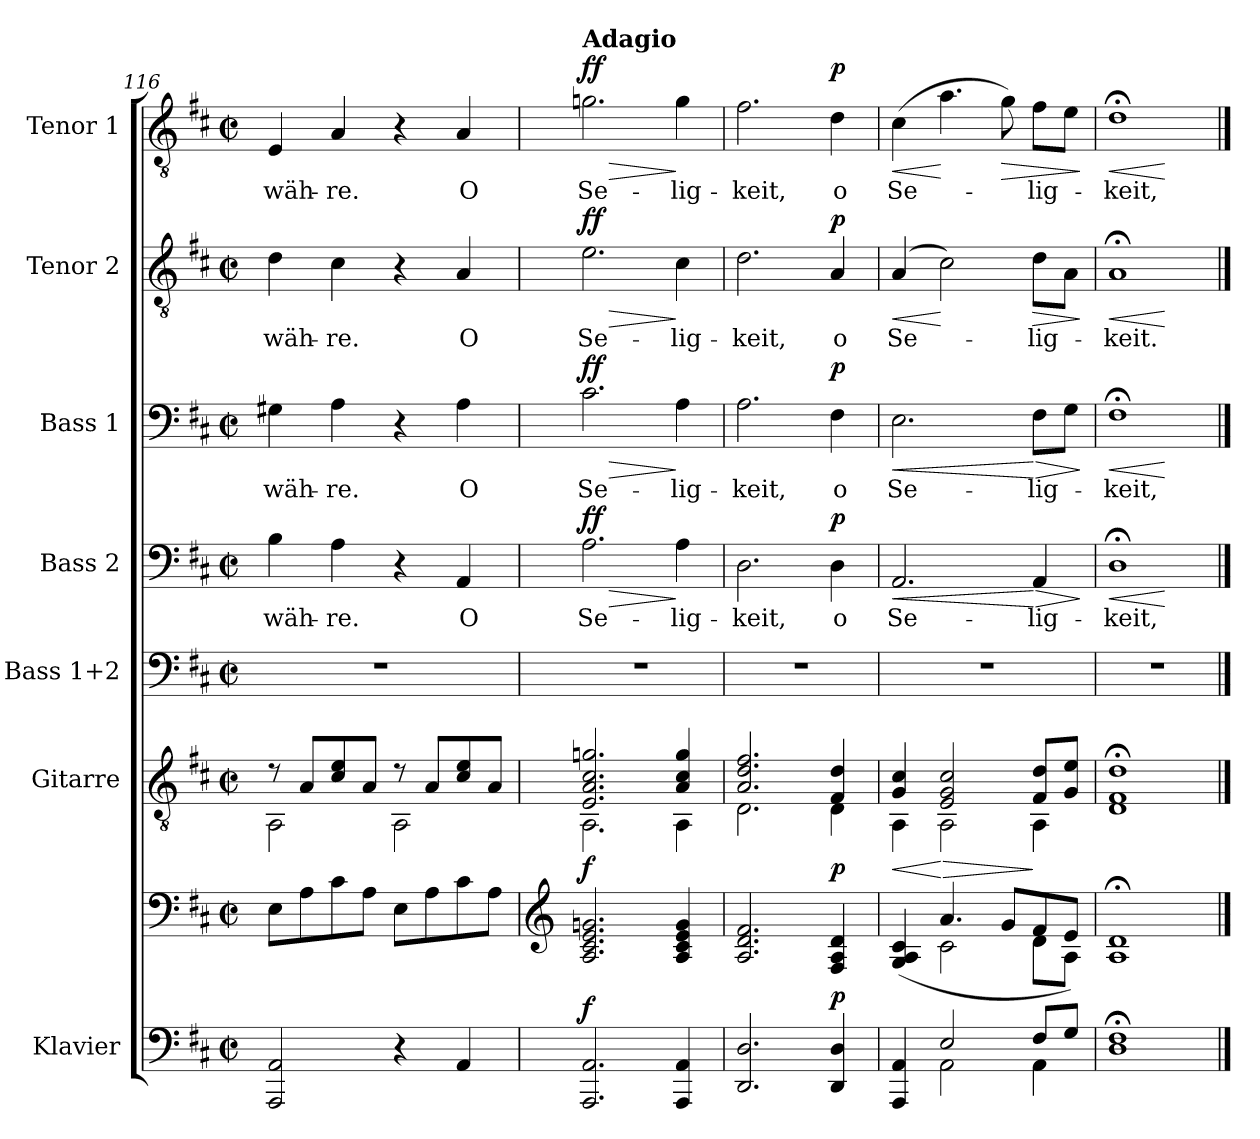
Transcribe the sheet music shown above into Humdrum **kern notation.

**kern	**kern	**dynam	**kern	**dynam	**kern	**kern	**text	**dynam	**kern	**text	**dynam	**kern	**text	**dynam	**kern	**text	**dynam
*part7	*part7	*part7	*part6	*part6	*part5	*part4	*part4	*part4	*part3	*part3	*part3	*part2	*part2	*part2	*part1	*part1	*part1
*staff8	*staff7	*staff7/8	*staff6	*staff6	*staff5	*staff4	*staff4	*staff4	*staff3	*staff3	*staff3	*staff2	*staff2	*staff2	*staff1	*staff1	*staff1
*I"Klavier	*	*	*I"Gitarre	*	*I"Bass 1+2	*I"Bass 2	*	*	*I"Bass 1	*	*	*I"Tenor 2	*	*	*I"Tenor 1	*	*
*clefF4	*clefF4	*	*clefGv2	*	*clefF4	*clefF4	*	*	*clefF4	*	*	*clefGv2	*	*	*clefGv2	*	*
*k[f#c#]	*k[f#c#]	*	*k[f#c#]	*	*k[f#c#]	*k[f#c#]	*	*	*k[f#c#]	*	*	*k[f#c#]	*	*	*k[f#c#]	*	*
*M2/2	*M2/2	*	*M2/2	*	*M2/2	*M2/2	*	*	*M2/2	*	*	*M2/2	*	*	*M2/2	*	*
*met(c|)	*met(c|)	*	*met(c|)	*	*met(c|)	*met(c|)	*	*	*met(c|)	*	*	*met(c|)	*	*	*met(c|)	*	*
=116	=116	=116	=116	=116	=116	=116	=116	=116	=116	=116	=116	=116	=116	=116	=116	=116	=116
*	*	*	*^	*	*	*	*	*	*	*	*	*	*	*	*	*	*
!	!	!	!	!	!	!	!	!LO:LY:b	!	!	!LO:LY:b	!	!	!LO:LY:b	!	!	!LO:LY:b	!
2AAA/ 2AA/	8E\L	.	8r	2AA\	.	1r	4B\	-wäh-	.	4G#X\	-wäh-	.	4d\	-wäh-	.	4E/	-wäh-	.
.	8A\	.	8A/L	.	.	.	.	.	.	.	.	.	.	.	.	.	.	.
!	!	!	!	!	!	!	!	!LO:LY:b	!	!	!LO:LY:b	!	!	!LO:LY:b	!	!	!LO:LY:b	!
.	8c#\	.	8c#/ 8e/	.	.	.	4A\	-re.	.	4A\	-re.	.	4c#\	-re.	.	4A/	-re.	.
.	8A\J	.	8A/J	.	.	.	.	.	.	.	.	.	.	.	.	.	.	.
4r	8E\L	.	8r	2AA\	.	.	4r	.	.	4r	.	.	4r	.	.	4r	.	.
.	8A\	.	8A/L	.	.	.	.	.	.	.	.	.	.	.	.	.	.	.
!	!	!	!	!	!	!	!	!LO:LY:b	!	!	!LO:LY:b	!	!	!LO:LY:b	!	!	!LO:LY:b	!
4AA/	8c#\	.	8c#/ 8e/	.	.	.	4AA/	O	.	4A\	O	.	4A/	O	.	4A/	O	.
.	8A\J	.	8A/J	.	.	.	.	.	.	.	.	.	.	.	.	.	.	.
=117	=117	=117	=117	=117	=117	=117	=117	=117	=117	=117	=117	=117	=117	=117	=117	=117	=117	=117
*	*clefG2	*	*	*	*	*	*	*	*	*	*	*	*	*	*	*	*	*
!	!	!	!	!	!	!	!	!	!	!	!	!	!	!	!	!LO:TX:a:B:t=Adagio	!	!
!	!	!LO:DY:a=2	!	!	!LO:DY:b	!	!	!LO:LY:b	!LO:HP:b	!	!LO:LY:b	!LO:HP:b	!	!LO:LY:b	!LO:HP:b	!	!LO:LY:b	!LO:HP:b
!	!	!	!	!	!	!	!	!	!LO:DY:n=1:a	!	!	!LO:DY:n=1:a	!	!	!LO:DY:n=1:a	!	!	!LO:DY:n=1:a
2.AAA/ 2.AA/	2.A/ 2.c#/ 2.e/ 2.gn/	f	2.E/ 2.A/ 2.c#/ 2.gn/	2.AA\	f	1r	2.A\	Se-	> ff	2.c#\	Se-	> ff	2.e\	Se-	> ff	2.gn\	Se-	> ff
!	!	!	!	!	!	!	!	!LO:LY:b	!	!	!LO:LY:b	!	!	!LO:LY:b	!	!	!LO:LY:b	!
4AAA/ 4AA/	4A/ 4c#/ 4e/ 4g/	.	4A/ 4c#/ 4g/	4AA\	.	.	4A\	-lig-	]	4A\	-lig-	]	4c#\	-lig-	]	4g\	-lig-	]
=118	=118	=118	=118	=118	=118	=118	=118	=118	=118	=118	=118	=118	=118	=118	=118	=118	=118	=118
!	!	!	!	!	!	!	!	!LO:LY:b	!	!	!LO:LY:b	!	!	!LO:LY:b	!	!	!LO:LY:b	!
2.DD/ 2.D/	2.A/ 2.d/ 2.f#/	.	2.A/ 2.d/ 2.f#/	2.D\	.	1r	2.D\	-keit,	.	2.A\	-keit,	.	2.d\	-keit,	.	2.f#\	-keit,	.
!	!	!LO:DY:a=2	!	!	!LO:DY:b	!	!	!LO:LY:b	!LO:DY:a	!	!LO:LY:b	!LO:DY:a	!	!LO:LY:b	!LO:DY:a	!	!LO:LY:b	!LO:DY:a
4DD/ 4D/	4F#/ 4A/ 4d/	p	4F#/ 4d/	4D\	p	.	4D\	o	p	4F#\	o	p	4A/	o	p	4d\	o	p
=119	=119	=119	=119	=119	=119	=119	=119	=119	=119	=119	=119	=119	=119	=119	=119	=119	=119	=119
*^	*^	*	*	*	*	*	*	*	*	*	*	*	*	*	*	*	*	*
!	!	!	!	!	!	!	!LO:HP:b	!	!	!LO:LY:b	!LO:HP:b	!	!LO:LY:b	!LO:HP:b	!	!LO:LY:b	!LO:HP:b	!	!LO:LY:b	!LO:HP:b
4AAA/ 4AA/	4ryy	(4G/ 4A/ 4c#/	4ryy	.	4G/ 4c#/	4AA\	<	1r	2.AA/	Se-	<	2.E\	Se-	<	(4A/	Se-	<	(4c#\	Se-	<
!	!	!	!	!	!	!	!LO:HP:n=1:b	!	!	!	!	!	!	!	!	!	!	!	!	!
2E/	2AA\	4.a/	2c#\	.	2E/ 2G/ 2c#/	2AA\	[ >	.	.	.	.	.	.	.	2c#\)	.	[	4.a\	.	[
!	!	!	!	!	!	!	!	!	!	!	!	!	!	!	!	!	!	!	!	!LO:HP:b
.	.	8g/L	.	.	.	.	.	.	.	.	.	.	.	.	.	.	.	8g\)	.	>
!	!	!	!	!	!	!	!	!	!	!LO:LY:b	!LO:HP:n=1:b	!	!LO:LY:b	!LO:HP:n=1:b	!	!LO:LY:b	!LO:HP:b	!	!LO:LY:b	!
8F#/L	4AA\	8f#/	8d\L	.	8F#/ 8d/L	4AA\	]	.	4AA/	-lig-	[ >	8F#\L	-lig-	[ >	8d\L	-lig-	>	8f#\L	-lig-	.
8G/J	.	8e/J)	8A\J	.	8G/ 8e/J	.	.	.	.	.	.	8G\J	.	.	8A\J	.	.	8e\J	.	.
*v	*v	*	*	*	*v	*v	*	*	*	*	*	*	*	*	*	*	*	*	*	*
*	*v	*v	*	*	*	*	*	*	*	*	*	*	*	*	*	*	*	*
.	.	.	.	.	.	.	.	]	.	.	]	.	.	]	.	.	]
=120	=120	=120	=120	=120	=120	=120	=120	=120	=120	=120	=120	=120	=120	=120	=120	=120	=120
*	*	*	*^	*	*	*	*	*	*	*	*	*	*	*	*	*	*
!	!	!	!	!	!	!	!	!LO:LY:b	!LO:HP:b	!	!LO:LY:b	!LO:HP:b	!	!LO:LY:b	!LO:HP:b	!	!LO:LY:b	!LO:HP:b
1D;< 1F#;<	1A;< 1d;<	.	1F#;< 1d;<	1D	.	1r	1D;<	-keit,	<	1F#;<	-keit,	<	1A;<	-keit.	<	1d;<	-keit,	<
*	*	*	*v	*v	*	*	*	*	*	*	*	*	*	*	*	*	*	*
.	.	.	.	.	.	.	.	[	.	.	[	.	.	[	.	.	[
==	==	==	==	==	==	==	==	==	==	==	==	==	==	==	==	==	==
*-	*-	*-	*-	*-	*-	*-	*-	*-	*-	*-	*-	*-	*-	*-	*-	*-	*-
